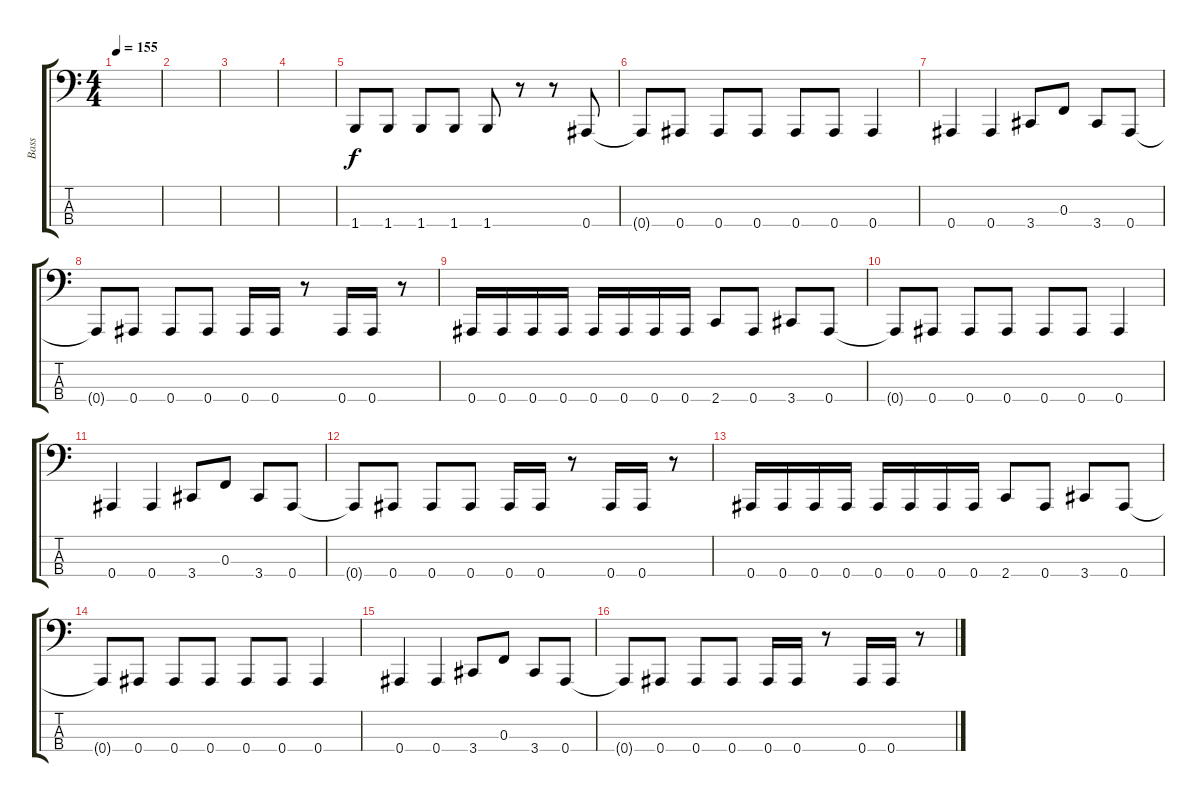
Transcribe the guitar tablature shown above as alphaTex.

\track ("Bass" "Bass") {instrument electricbassfinger}
\staff {score tabs}
\tuning (Eb2 Bb1 F1 Bb0) {hide}
\ts (4 4)
\tempo 155
\clef f4
\ks c
|
|
|
|
1.4.8 1.4.8 1.4.8 1.4.8 1.4.8 r.8 r.8 0.4.8 |
0.4{t}.8 0.4.8 0.4.8 0.4.8 0.4.8 0.4.8 0.4.4 |
0.4.4 0.4.4 3.4.8 0.3.8 3.4.8 0.4.8 |
0.4{t}.8 0.4.8 0.4.8 0.4.8 0.4.16 0.4.16 r.8 0.4.16 0.4.16 r.8 |
0.4.16 0.4.16 0.4.16 0.4.16 0.4.16 0.4.16 0.4.16 0.4.16 2.4.8 0.4.8 3.4.8 0.4.8 |
0.4{t}.8 0.4.8 0.4.8 0.4.8 0.4.8 0.4.8 0.4.4 |
0.4.4 0.4.4 3.4.8 0.3.8 3.4.8 0.4.8 |
0.4{t}.8 0.4.8 0.4.8 0.4.8 0.4.16 0.4.16 r.8 0.4.16 0.4.16 r.8 |
0.4.16 0.4.16 0.4.16 0.4.16 0.4.16 0.4.16 0.4.16 0.4.16 2.4.8 0.4.8 3.4.8 0.4.8 |
0.4{t}.8 0.4.8 0.4.8 0.4.8 0.4.8 0.4.8 0.4.4 |
0.4.4 0.4.4 3.4.8 0.3.8 3.4.8 0.4.8 |
0.4{t}.8 0.4.8 0.4.8 0.4.8 0.4.16 0.4.16 r.8 0.4.16 0.4.16 r.8
